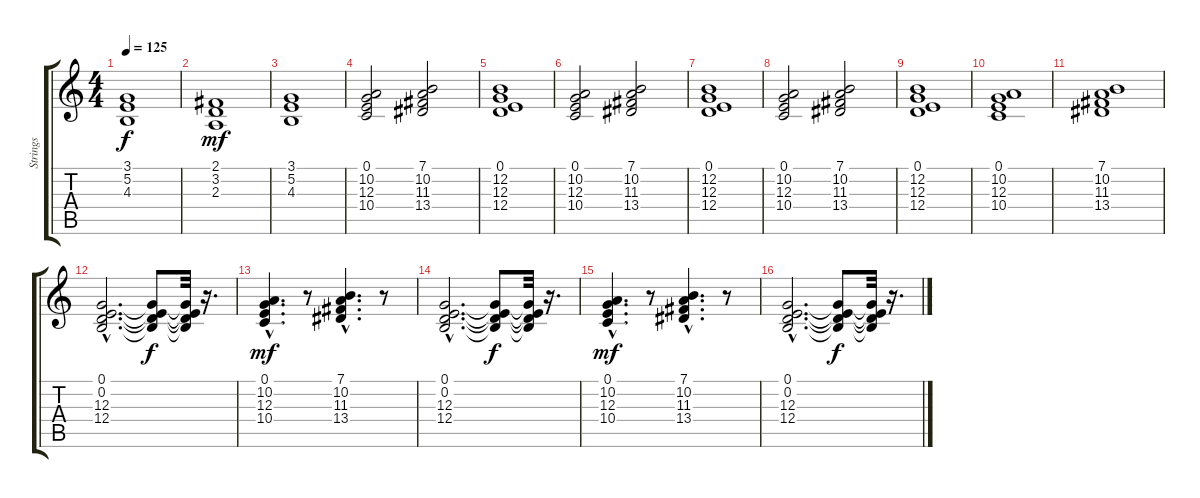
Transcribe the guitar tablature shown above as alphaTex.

\track ("Strings" "Strings") {instrument stringensemble1}
\staff {score tabs}
\tuning (E4 B3 G3 D3 A2 E2) {hide}
\ts (4 4)
\tempo 125
\clef g2
\ks c
(3.1{t} 5.2{t} 4.3{t}).1{dy f} |
(2.1 3.2 2.3).1{dy mf} |
(3.1 5.2 4.3).1 |
(0.1 10.2 12.3 10.4).2 (7.1 10.2 11.3 13.4).2 |
(0.1 12.2 12.3 12.4).1 |
(0.1 10.2 12.3 10.4).2 (7.1 10.2 11.3 13.4).2 |
(0.1 12.2 12.3 12.4).1 |
(0.1 10.2 12.3 10.4).2 (7.1 10.2 11.3 13.4).2 |
(0.1 12.2 12.3 12.4).1 |
(0.1 10.2 12.3 10.4).1 |
(7.1 10.2 11.3 13.4).1 |
(0.1{hac} 0.2{hac} 12.3{hac} 12.4{hac}).2{d} (0.1{t} 0.2{t} 12.3{t} 12.4{t}).8{dy f} (0.1{t} 0.2{t} 12.3{t} 12.4{t}).32 r.16{d} |
(0.1{hac} 10.2{hac} 12.3{hac} 10.4{hac}).4{d dy mf} r.8 (7.1{hac} 10.2{hac} 11.3{hac} 13.4{hac}).4{d} r.8 |
(0.1{hac} 0.2{hac} 12.3{hac} 12.4{hac}).2{d} (0.1{t} 0.2{t} 12.3{t} 12.4{t}).8{dy f} (0.1{t} 0.2{t} 12.3{t} 12.4{t}).32 r.16{d} |
(0.1{hac} 10.2{hac} 12.3{hac} 10.4{hac}).4{d dy mf} r.8 (7.1{hac} 10.2{hac} 11.3{hac} 13.4{hac}).4{d} r.8 |
(0.1{hac} 0.2{hac} 12.3{hac} 12.4{hac}).2{d} (0.1{t} 0.2{t} 12.3{t} 12.4{t}).8{dy f} (0.1{t} 0.2{t} 12.3{t} 12.4{t}).32 r.16{d}
